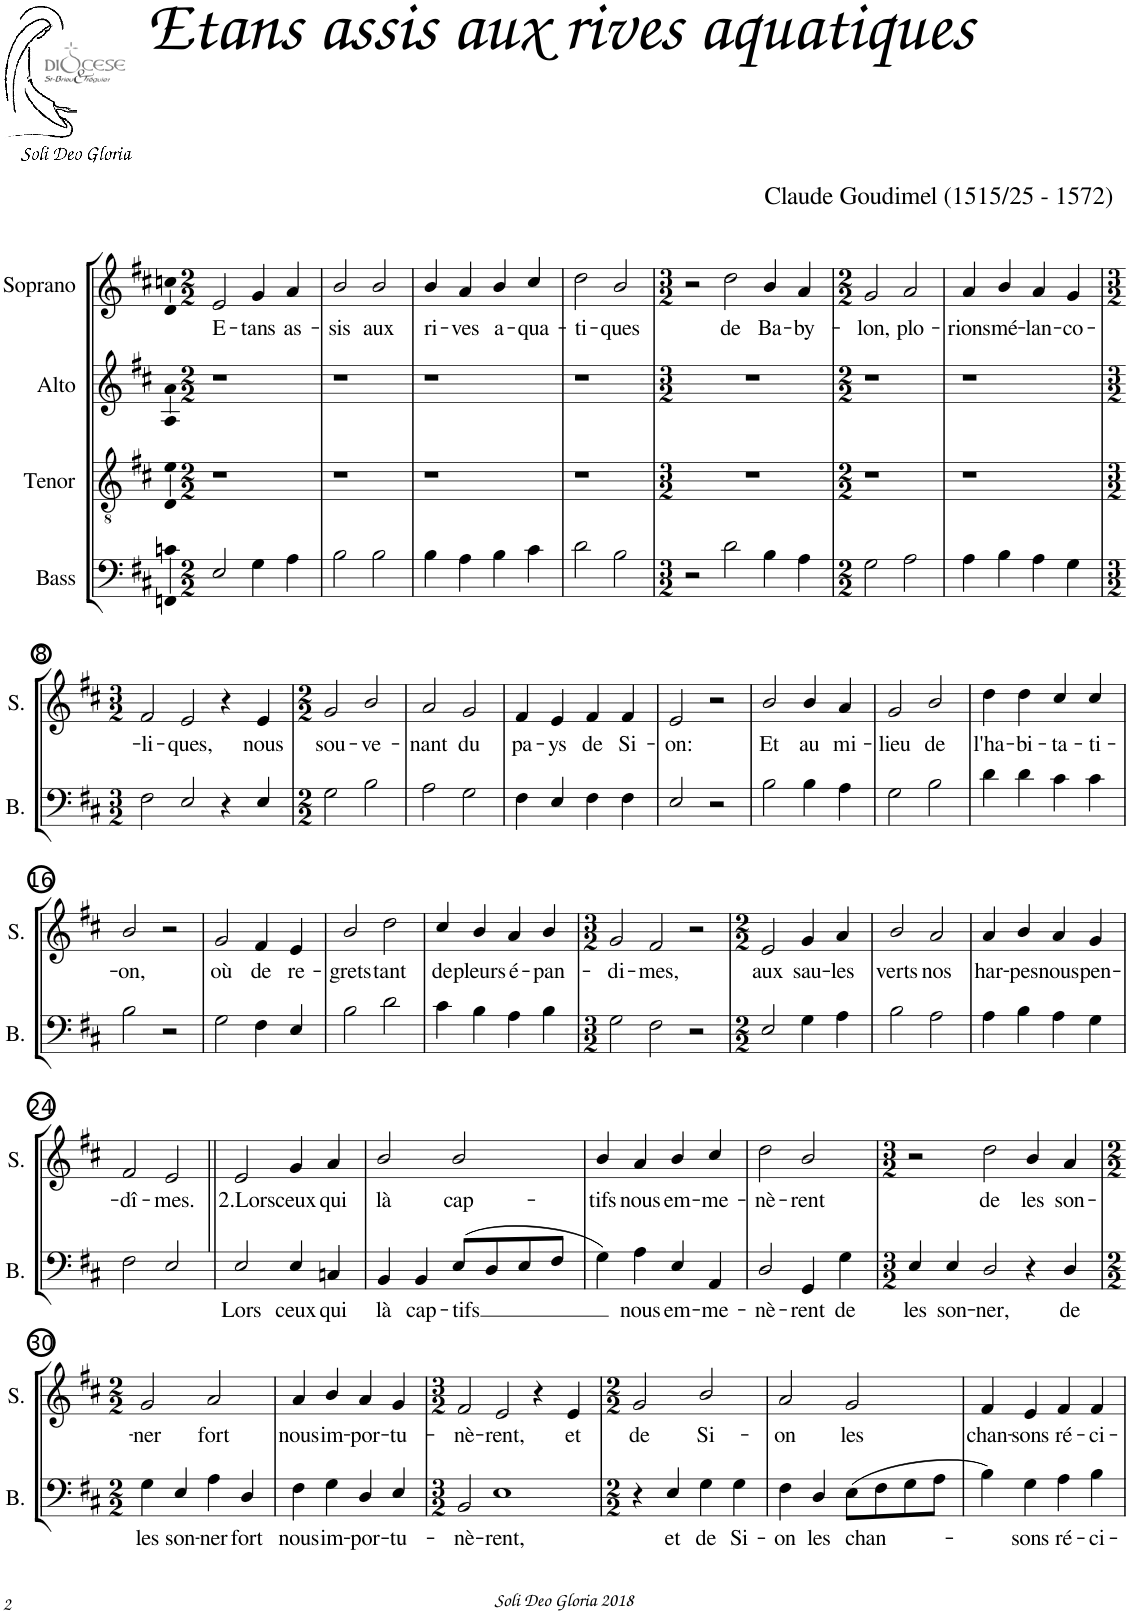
**kern	**text	**kern	**text
*part2	*part2	*part1	*part1
*staff2	*staff2	*staff1	*staff1
*I"Bass	*	*I"Soprano	*
*I'B.	*	*I'S.	*
*clefF4	*	*clefG2	*
*k[f#c#]	*	*k[f#c#]	*
*M2/2	*	*M2/2	*
=1	=1	=1	=1
!	!	!	!LO:LY:b
2E/	.	2e/	E-
!	!	!	!LO:LY:b
4G\	.	4g/	-tans
!	!	!	!LO:LY:b
4A\	.	4a/	as-
=2	=2	=2	=2
!	!	!	!LO:LY:b
2B\	.	2b/	-sis
!	!	!	!LO:LY:b
2B\	.	2b/	aux
=3	=3	=3	=3
!	!	!	!LO:LY:b
4B\	.	4b/	ri-
!	!	!	!LO:LY:b
4A\	.	4a/	-ves
!	!	!	!LO:LY:b
4B\	.	4b/	a-
!	!	!	!LO:LY:b
4c#\	.	4cc#/	-qua-
=4	=4	=4	=4
!	!	!	!LO:LY:b
2d\	.	2dd\	-ti-
!	!	!	!LO:LY:b
2B\	.	2b/	-ques
=5	=5	=5	=5
*M3/2	*	*M3/2	*
2r	.	2r	.
!	!	!	!LO:LY:b
2d\	.	2dd\	de
!	!	!	!LO:LY:b
4B\	.	4b/	Ba-
!	!	!	!LO:LY:b
4A\	.	4a/	-by-
=6	=6	=6	=6
*M2/2	*	*M2/2	*
!	!	!	!LO:LY:b
2G\	.	2g/	-lon,
!	!	!	!LO:LY:b
2A\	.	2a/	plo-
=7	=7	=7	=7
!	!	!	!LO:LY:b
4A\	.	4a/	-rions
!	!	!	!LO:LY:b
4B\	.	4b/	mé-
!	!	!	!LO:LY:b
4A\	.	4a/	-lan-
!	!	!	!LO:LY:b
4G\	.	4g/	-co-
!!LO:LB:g=z
=8	=8	=8	=8
*M3/2	*	*M3/2	*
!	!	!	!LO:LY:b
2F#\	.	2f#/	-li-
!	!	!	!LO:LY:b
2E/	.	2e/	-ques,
4r	.	4r	.
!	!	!	!LO:LY:b
4E/	.	4e/	nous
=9	=9	=9	=9
*M2/2	*	*M2/2	*
!	!	!	!LO:LY:b
2G\	.	2g/	sou-
!	!	!	!LO:LY:b
2B\	.	2b/	-ve-
=10	=10	=10	=10
!	!	!	!LO:LY:b
2A\	.	2a/	-nant
!	!	!	!LO:LY:b
2G\	.	2g/	du
=11	=11	=11	=11
!	!	!	!LO:LY:b
4F#\	.	4f#/	pa-
!	!	!	!LO:LY:b
4E/	.	4e/	-ys
!	!	!	!LO:LY:b
4F#\	.	4f#/	de
!	!	!	!LO:LY:b
4F#\	.	4f#/	Si-
=12	=12	=12	=12
!	!	!	!LO:LY:b
2E/	.	2e/	-on:
2r	.	2r	.
=13	=13	=13	=13
!	!	!	!LO:LY:b
2B\	.	2b/	Et
!	!	!	!LO:LY:b
4B\	.	4b/	au
!	!	!	!LO:LY:b
4A\	.	4a/	mi-
=14	=14	=14	=14
!	!	!	!LO:LY:b
2G\	.	2g/	-lieu
!	!	!	!LO:LY:b
2B\	.	2b/	de
=15	=15	=15	=15
!	!	!	!LO:LY:b
4d\	.	4dd\	l'ha-
!	!	!	!LO:LY:b
4d\	.	4dd\	-bi-
!	!	!	!LO:LY:b
4c#\	.	4cc#/	-ta-
!	!	!	!LO:LY:b
4c#\	.	4cc#/	-ti-
!!LO:LB:g=z
=16	=16	=16	=16
!	!	!	!LO:LY:b
2B\	.	2b/	-on,
2r	.	2r	.
=17	=17	=17	=17
!	!	!	!LO:LY:b
2G\	.	2g/	où
!	!	!	!LO:LY:b
4F#\	.	4f#/	de
!	!	!	!LO:LY:b
4E/	.	4e/	re-
=18	=18	=18	=18
!	!	!	!LO:LY:b
2B\	.	2b/	-grets
!	!	!	!LO:LY:b
2d\	.	2dd\	tant
=19	=19	=19	=19
!	!	!	!LO:LY:b
4c#\	.	4cc#/	de
!	!	!	!LO:LY:b
4B\	.	4b/	pleurs
!	!	!	!LO:LY:b
4A\	.	4a/	é-
!	!	!	!LO:LY:b
4B\	.	4b/	-pan-
=20	=20	=20	=20
*M3/2	*	*M3/2	*
!	!	!	!LO:LY:b
2G\	.	2g/	-di-
!	!	!	!LO:LY:b
2F#\	.	2f#/	-mes,
2r	.	2r	.
=21	=21	=21	=21
*M2/2	*	*M2/2	*
!	!	!	!LO:LY:b
2E/	.	2e/	aux
!	!	!	!LO:LY:b
4G\	.	4g/	sau-
!	!	!	!LO:LY:b
4A\	.	4a/	-les
=22	=22	=22	=22
!	!	!	!LO:LY:b
2B\	.	2b/	verts
!	!	!	!LO:LY:b
2A\	.	2a/	nos
=23	=23	=23	=23
!	!	!	!LO:LY:b
4A\	.	4a/	har-
!	!	!	!LO:LY:b
4B\	.	4b/	-pes
!	!	!	!LO:LY:b
4A\	.	4a/	nous
!	!	!	!LO:LY:b
4G\	.	4g/	pen-
!!LO:LB:g=z
=24	=24	=24	=24
!	!	!	!LO:LY:b
2F#\	.	2f#/	-dî-
!	!	!	!LO:LY:b
2E/	.	2e/	-mes.
=25||	=25||	=25||	=25||
!	!LO:LY:b	!	!LO:LY:b
2E/	Lors	2e/	2.Lors
!	!LO:LY:b	!	!LO:LY:b
4E/	ceux	4g/	ceux
!	!LO:LY:b	!	!LO:LY:b
4Cn/	qui	4a/	qui
=26	=26	=26	=26
!	!LO:LY:b	!	!LO:LY:b
4BB/	là	2b/	là
!	!LO:LY:b	!	!
4BB/	cap-	.	.
!	!LO:LY:b	!	!LO:LY:b
(8E/L	-tifs	2b/	cap-
8D/	.	.	.
8E/	.	.	.
8F#/J	.	.	.
=27	=27	=27	=27
!	!	!	!LO:LY:b
4G\)	.	4b/	-tifs
!	!LO:LY:b	!	!LO:LY:b
4A\	nous	4a/	nous
!	!LO:LY:b	!	!LO:LY:b
4E/	em-	4b/	em-
!	!LO:LY:b	!	!LO:LY:b
4AA/	-me-	4cc#/	-me-
=28	=28	=28	=28
!	!LO:LY:b	!	!LO:LY:b
2D/	-nè-	2dd\	-nè-
!	!LO:LY:b	!	!LO:LY:b
4GG/	-rent	2b/	-rent
!	!LO:LY:b	!	!
4G\	de	.	.
=29	=29	=29	=29
*M3/2	*	*M3/2	*
!	!LO:LY:b	!	!
4E/	les	2r	.
!	!LO:LY:b	!	!
4E/	son-	.	.
!	!LO:LY:b	!	!LO:LY:b
2D/	-ner,	2dd\	de
!	!	!	!LO:LY:b
4r	.	4b/	les
!	!LO:LY:b	!	!LO:LY:b
4D/	de	4a/	son-
!!LO:LB:g=z
=30	=30	=30	=30
*M2/2	*	*M2/2	*
!	!LO:LY:b	!	!LO:LY:b
4G\	les	2g/	-ner
!	!LO:LY:b	!	!
4E/	son-	.	.
!	!LO:LY:b	!	!LO:LY:b
4A\	-ner	2a/	fort
!	!LO:LY:b	!	!
4D/	fort	.	.
=31	=31	=31	=31
!	!LO:LY:b	!	!LO:LY:b
4F#\	nous	4a/	nous
!	!LO:LY:b	!	!LO:LY:b
4G\	im-	4b/	im-
!	!LO:LY:b	!	!LO:LY:b
4D/	-por-	4a/	-por-
!	!LO:LY:b	!	!LO:LY:b
4E/	-tu-	4g/	-tu-
=32	=32	=32	=32
*M3/2	*	*M3/2	*
!	!LO:LY:b	!	!LO:LY:b
2BB/	-nè-	2f#/	-nè-
!	!LO:LY:b	!	!LO:LY:b
1E	-rent,	2e/	-rent,
.	.	4r	.
!	!	!	!LO:LY:b
.	.	4e/	et
=33	=33	=33	=33
*M2/2	*	*M2/2	*
!	!	!	!LO:LY:b
4r	.	2g/	de
!	!LO:LY:b	!	!
4E/	et	.	.
!	!LO:LY:b	!	!LO:LY:b
4G\	de	2b/	Si-
!	!LO:LY:b	!	!
4G\	Si-	.	.
=34	=34	=34	=34
!	!LO:LY:b	!	!LO:LY:b
4F#\	-on	2a/	-on
!	!LO:LY:b	!	!
4D/	les	.	.
!	!LO:LY:b	!	!LO:LY:b
(8E\L	chan-	2g/	les
8F#\	.	.	.
8G\	.	.	.
8A\J	.	.	.
=35	=35	=35	=35
!	!	!	!LO:LY:b
4B\)	.	4f#/	chan-
!	!LO:LY:b	!	!LO:LY:b
4G\	-sons	4e/	-sons
!	!LO:LY:b	!	!LO:LY:b
4A\	ré-	4f#/	ré-
!	!LO:LY:b	!	!LO:LY:b
4B\	-ci-	4f#/	-ci-
=	=	=	=
*-	*-	*-	*-
